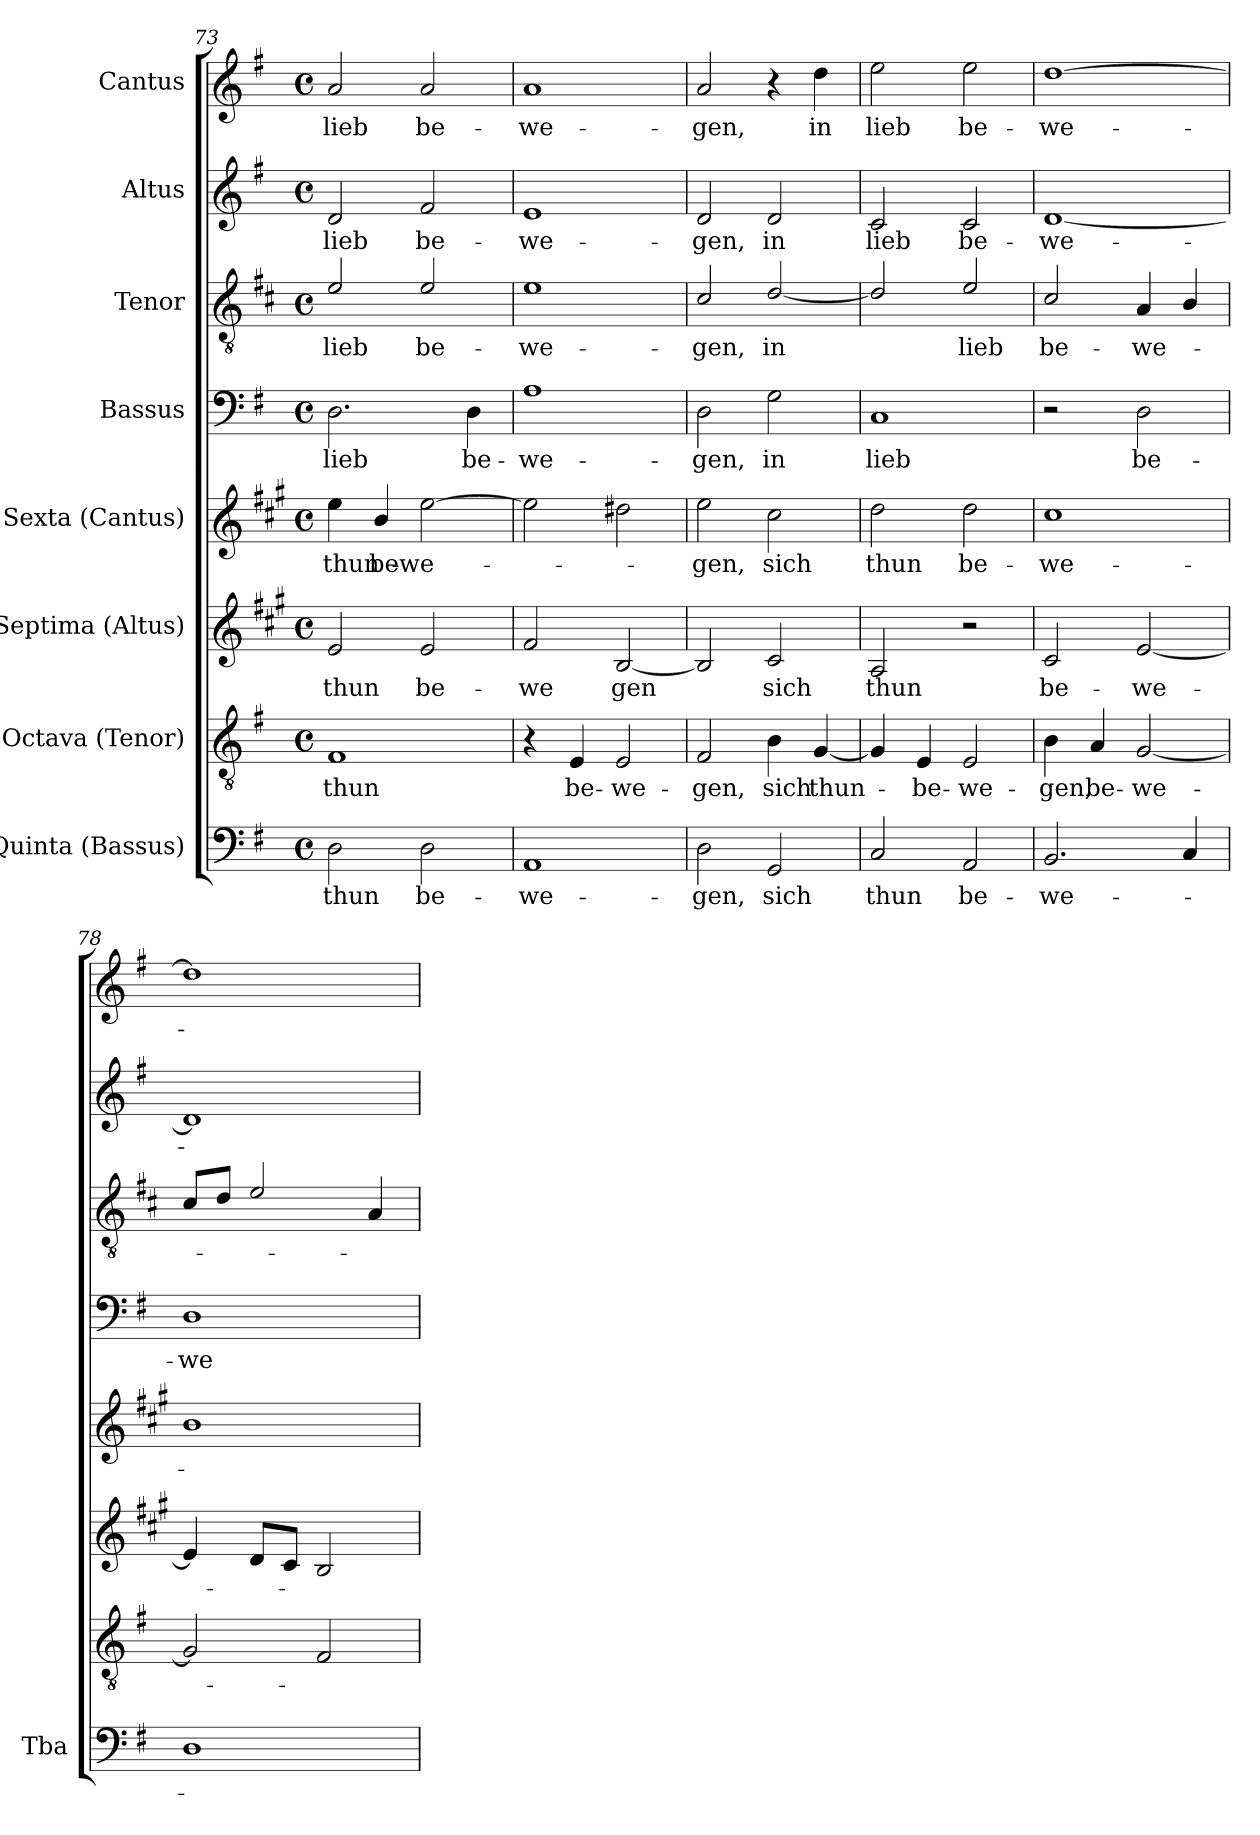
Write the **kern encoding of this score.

**kern	**text	**kern	**text	**kern	**text	**kern	**text	**kern	**text	**kern	**text	**kern	**text	**kern	**text
*part8	*part8	*part7	*part7	*part6	*part6	*part5	*part5	*part4	*part4	*part3	*part3	*part2	*part2	*part1	*part1
*staff8	*staff8	*staff7	*staff7	*staff6	*staff6	*staff5	*staff5	*staff4	*staff4	*staff3	*staff3	*staff2	*staff2	*staff1	*staff1
*I"Quinta (Bassus)	*	*I"Octava (Tenor)	*	*I"Septima (Altus)	*	*I"Sexta (Cantus)	*	*I"Bassus	*	*I"Tenor	*	*I"Altus	*	*I"Cantus	*
*I'Tba	*	*	*	*	*	*	*	*	*	*	*	*	*	*	*
*clefF4	*	*clefGv2	*	*clefG2	*	*clefG2	*	*clefF4	*	*clefGv2	*	*clefG2	*	*clefG2	*
*	*	*	*	*ITrd1c2	*	*ITrd1c2	*	*	*	*ITrd4c7	*	*	*	*	*
*k[f#]	*	*k[f#]	*	*k[f#]	*	*k[f#]	*	*k[f#]	*	*k[f#]	*	*k[f#]	*	*k[f#]	*
*G:	*	*G:	*	*G:	*	*G:	*	*G:	*	*G:	*	*G:	*	*G:	*
*M4/4	*	*M4/4	*	*M4/4	*	*M4/4	*	*M4/4	*	*M4/4	*	*M4/4	*	*M4/4	*
*met(c)	*	*met(c)	*	*met(c)	*	*met(c)	*	*met(c)	*	*met(c)	*	*met(c)	*	*met(c)	*
=73	=73	=73	=73	=73	=73	=73	=73	=73	=73	=73	=73	=73	=73	=73	=73
2D\	thun	1F#	thun	2d/	thun	4dd\	thun	2.D\	lieb	2A/	lieb	2d/	lieb	2a/	lieb
.	.	.	.	.	.	4a/	be-	.	.	.	.	.	.	.	.
2D\	be-	.	.	2d/	be-	[2dd\	-we-	.	.	2A/	be-	2f#/	be-	2a/	be-
.	.	.	.	.	.	.	.	4D\	be-	.	.	.	.	.	.
=74	=74	=74	=74	=74	=74	=74	=74	=74	=74	=74	=74	=74	=74	=74	=74
1AA	-we-	4r	.	2e/	-we	2dd\]	.	1A	-we-	1A	-we-	1e	-we-	1a	-we-
.	.	4E/	be-	.	.	.	.	.	.	.	.	.	.	.	.
.	.	2E/	-we-	[2A/	gen	2cc#X\	.	.	.	.	.	.	.	.	.
=75	=75	=75	=75	=75	=75	=75	=75	=75	=75	=75	=75	=75	=75	=75	=75
2D\	-gen,	2F#/	-gen,	2A/]	.	2dd\	-gen,	2D\	-gen,	2F#/	-gen,	2d/	-gen,	2a/	-gen,
2GG/	sich	4B\	sich	2B/	sich	2b\	sich	2G\	in	[2G/	in	2d/	in	4r	.
.	.	[4G/	thun-	.	.	.	.	.	.	.	.	.	.	4dd\	in
=76	=76	=76	=76	=76	=76	=76	=76	=76	=76	=76	=76	=76	=76	=76	=76
2C/	thun	4G/]	.	2G/	thun	2cc\	thun	1C	lieb	2G/]	.	2c/	lieb	2ee\	lieb
.	.	4E/	-be-	.	.	.	.	.	.	.	.	.	.	.	.
2AA/	be-	2E/	-we-	2r	.	2cc\	be-	.	.	2A/	lieb	2c/	be-	2ee\	be-
=77	=77	=77	=77	=77	=77	=77	=77	=77	=77	=77	=77	=77	=77	=77	=77
2.BB/	-we-	4B\	-gen,	2B/	be-	1b	-we-	2r	.	2F#/	be-	[1d	-we-	[1dd	-we-
.	.	4A/	be-	.	.	.	.	.	.	.	.	.	.	.	.
.	.	[2G/	-we-	[2d/	-we-	.	.	2D\	be-	4D/	-we-	.	.	.	.
4C/	.	.	.	.	.	.	.	.	.	4E/	.	.	.	.	.
!!LO:LB:g=z
=78	=78	=78	=78	=78	=78	=78	=78	=78	=78	=78	=78	=78	=78	=78	=78
1D	.	2G/]	.	4d/]	.	1a	.	1D	-we-	8F#/L	.	1d]	.	1dd]	.
.	.	.	.	.	.	.	.	.	.	8G/J	.	.	.	.	.
.	.	.	.	8c/L	.	.	.	.	.	2A/	.	.	.	.	.
.	.	.	.	8B/J	.	.	.	.	.	.	.	.	.	.	.
.	.	2F#/	.	2A/	.	.	.	.	.	.	.	.	.	.	.
.	.	.	.	.	.	.	.	.	.	4D/	.	.	.	.	.
=	=	=	=	=	=	=	=	=	=	=	=	=	=	=	=
*-	*-	*-	*-	*-	*-	*-	*-	*-	*-	*-	*-	*-	*-	*-	*-
